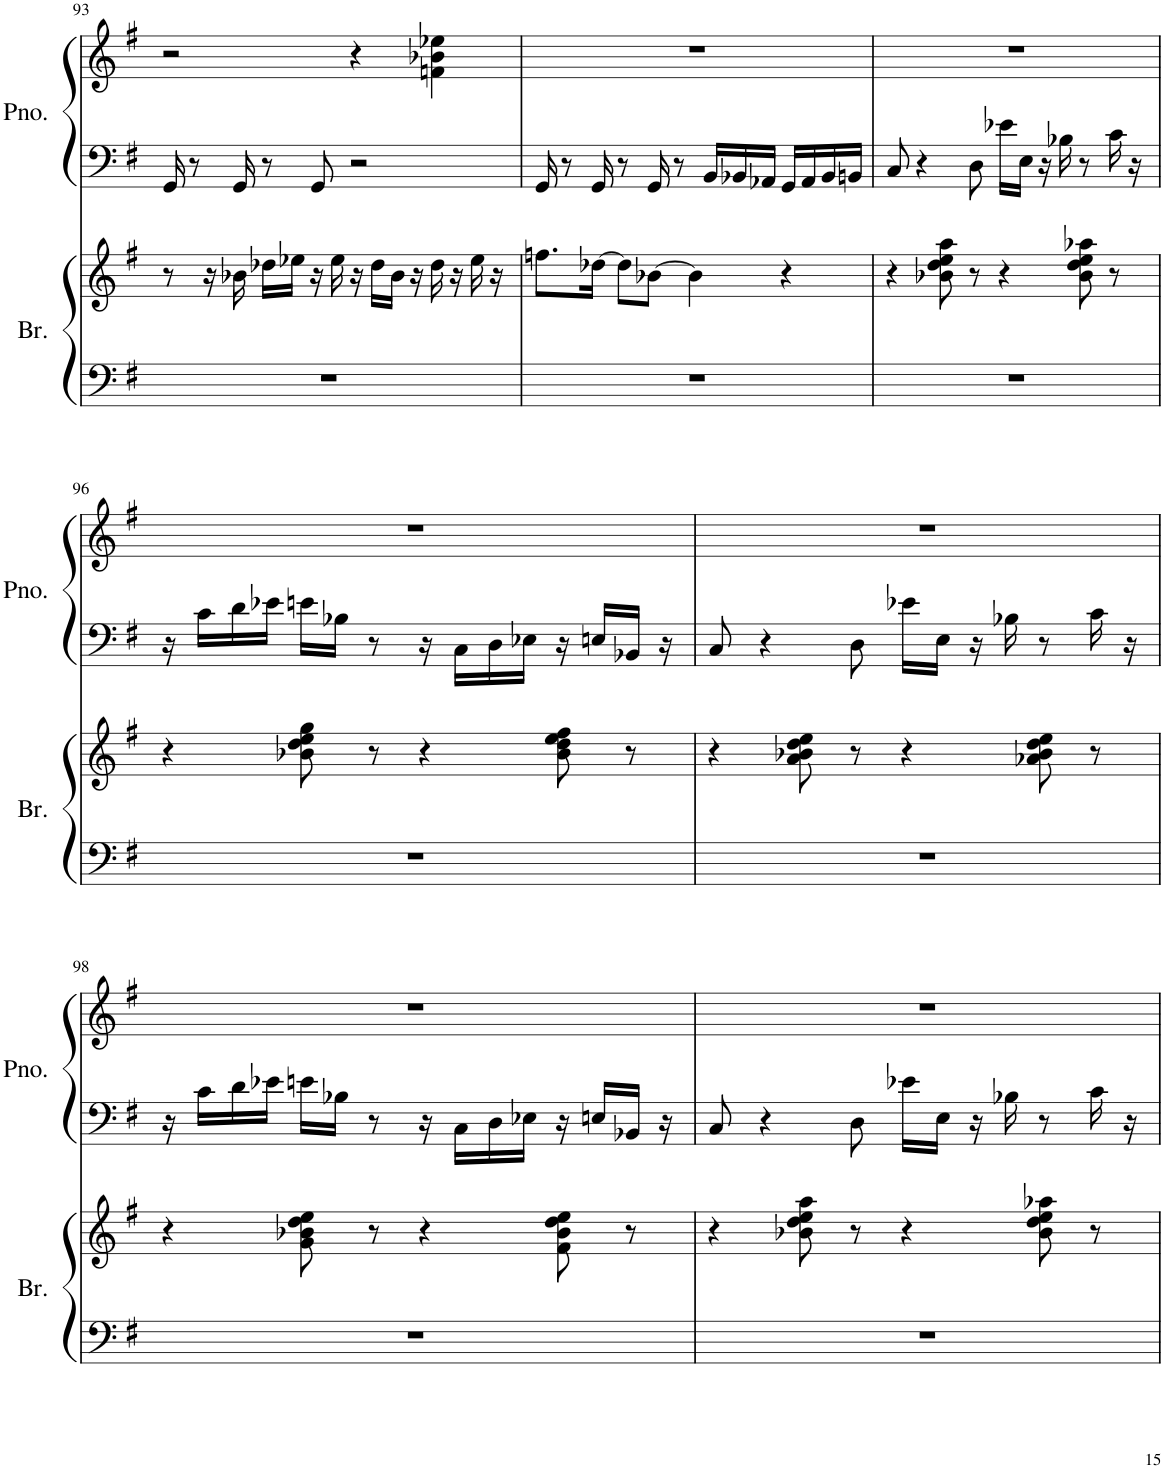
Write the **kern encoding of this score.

**kern	**kern	**kern	**kern
*part2	*part2	*part1	*part1
*staff4	*staff3	*staff2	*staff1
*I"Brass	*	*I"Piano	*
*I'Br.	*	*I'Pno.	*
!!LO:PB:g=z
*clefF4	*clefG2	*clefF4	*clefG2
*k[f#]	*k[f#]	*k[f#]	*k[f#]
*M4/4	*M4/4	*M4/4	*M4/4
=93	=93	=93	=93
1r	8r	16GG/	2r
.	.	8r	.
.	16r	.	.
.	16b-X\	16GG/	.
.	16dd-X\LL	8r	.
.	16ee-X\JJ	.	.
.	16r	8GG/	.
.	16ee-\	.	.
.	16r	2r	4r
.	16dd-\LL	.	.
.	16b-\JJ	.	.
.	16r	.	.
.	16dd-\	.	4fn\ 4b-X\ 4ee-X\
.	16r	.	.
.	16ee-\	.	.
.	16r	.	.
=94	=94	=94	=94
1r	8.ffn\L	16GG/	1r
.	.	8r	.
.	[16dd-X\Jk	16GG/	.
.	8dd-\L]	8r	.
.	[8b-X\J	16GG/	.
.	.	8r	.
.	4b-\]	.	.
.	.	16BB/LL	.
.	.	16BB-X/	.
.	.	16AA-X/JJ	.
.	4r	16GG/LL	.
.	.	16AA-/	.
.	.	16BB-/	.
.	.	16BBn/JJ	.
=95	=95	=95	=95
1r	4r	8C/	1r
.	.	4r	.
.	8b-X\ 8dd\ 8ee\ 8aa\	.	.
.	8r	8D\	.
.	4r	16e-X\LL	.
.	.	16E\JJ	.
.	.	16r	.
.	.	16B-X\	.
.	8b-\ 8dd\ 8ee\ 8aa-X\	8r	.
.	8r	16c\	.
.	.	16r	.
!!LO:LB:g=z
=96	=96	=96	=96
1r	4r	16r	1r
.	.	16c\LL	.
.	.	16d\	.
.	.	16e-X\JJ	.
.	8b-X\ 8dd\ 8ee\ 8gg\	16en\LL	.
.	.	16B-X\JJ	.
.	8r	8r	.
.	4r	16r	.
.	.	16C\LL	.
.	.	16D\	.
.	.	16E-X\JJ	.
.	8b-\ 8dd\ 8ee\ 8ff#\	16r	.
.	.	16En/LL	.
.	8r	16BB-X/JJ	.
.	.	16r	.
=97	=97	=97	=97
1r	4r	8C/	1r
.	.	4r	.
.	8a\ 8b-X\ 8dd\ 8ee\	.	.
.	8r	8D\	.
.	4r	16e-X\LL	.
.	.	16E\JJ	.
.	.	16r	.
.	.	16B-X\	.
.	8a-X\ 8b-\ 8dd\ 8ee\	8r	.
.	8r	16c\	.
.	.	16r	.
!!LO:LB:g=z
=98	=98	=98	=98
1r	4r	16r	1r
.	.	16c\LL	.
.	.	16d\	.
.	.	16e-X\JJ	.
.	8g\ 8b-X\ 8dd\ 8ee\	16en\LL	.
.	.	16B-X\JJ	.
.	8r	8r	.
.	4r	16r	.
.	.	16C\LL	.
.	.	16D\	.
.	.	16E-X\JJ	.
.	8f#\ 8b-\ 8dd\ 8ee\	16r	.
.	.	16En/LL	.
.	8r	16BB-X/JJ	.
.	.	16r	.
=99	=99	=99	=99
1r	4r	8C/	1r
.	.	4r	.
.	8b-X\ 8dd\ 8ee\ 8aa\	.	.
.	8r	8D\	.
.	4r	16e-X\LL	.
.	.	16E\JJ	.
.	.	16r	.
.	.	16B-X\	.
.	8b-\ 8dd\ 8ee\ 8aa-X\	8r	.
.	8r	16c\	.
.	.	16r	.
=	=	=	=
*-	*-	*-	*-
